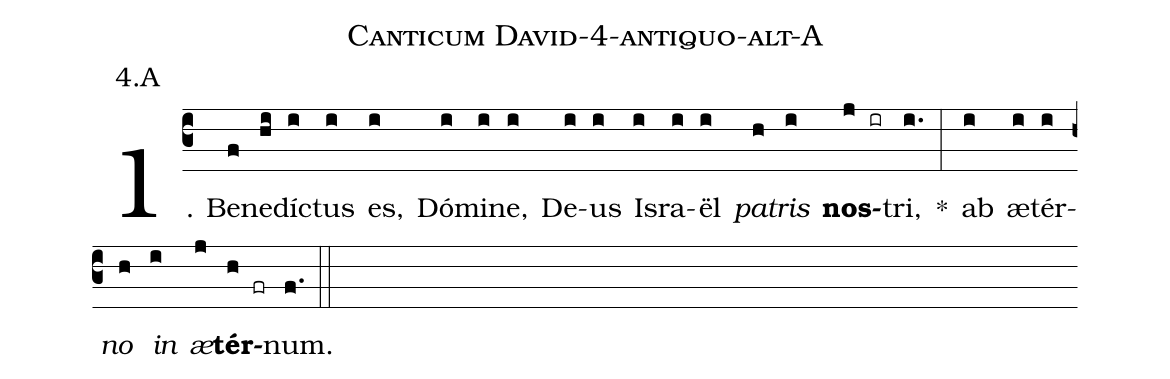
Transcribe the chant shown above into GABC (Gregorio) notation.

name: Canticum David-4-antiquo-alt-A;
annotation: 4.A;
%%
(c3)1. Be(f)ne(hi)díc(i)tus(i) es,(i) Dó(i)mi(i)ne,(i) De(i)us(i) Is(i)ra(i)ël(i) <i>pa</i>(h)<i>tris</i>(i) <b>nos</b>(j ir)tri,(i.) *(:) ab(i) æ(i)tér(i)<i>no</i>(h) <i>in</i>(i) <i>æ</i>(j)<b>tér</b>(h fr)num.(f.) (::)
